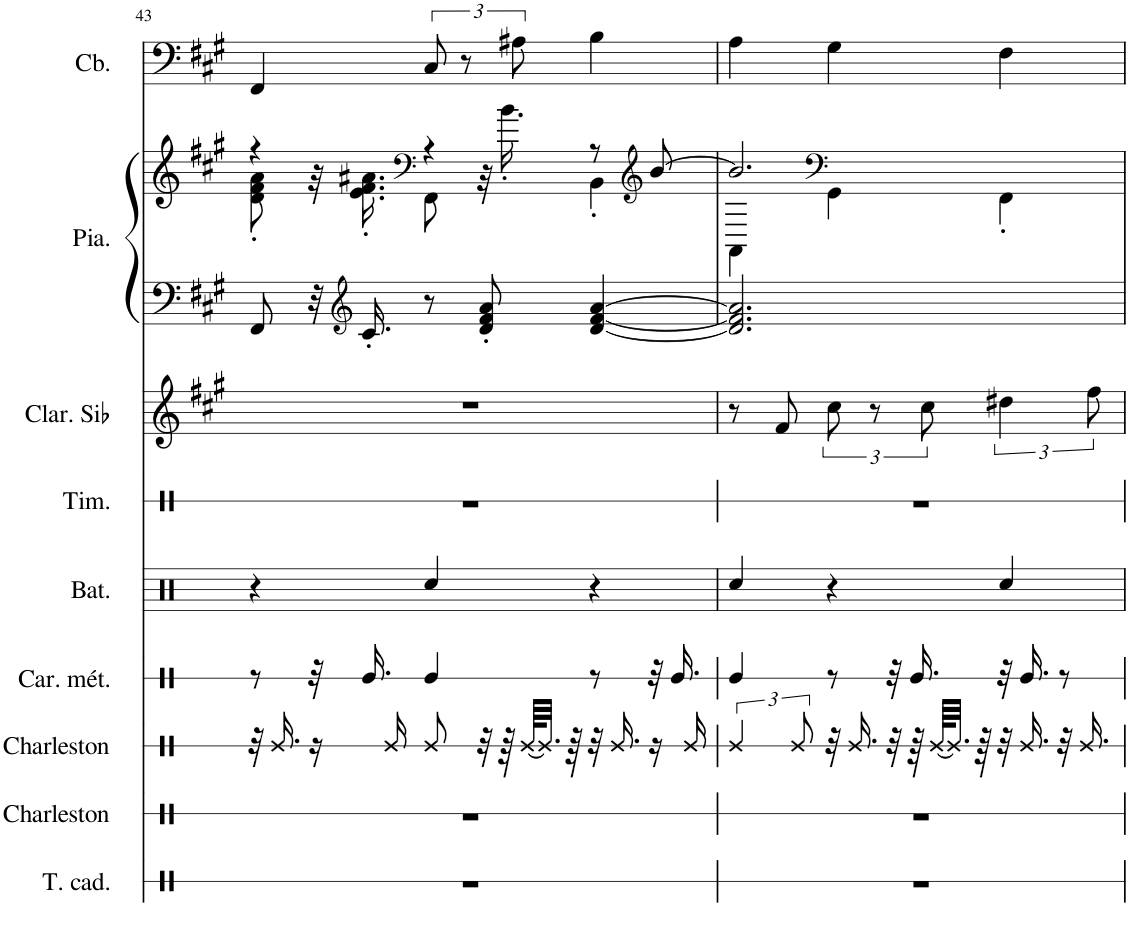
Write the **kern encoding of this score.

**kern	**kern	**kern	**kern	**kern	**kern	**kern	**kern	**kern	**kern
*part9	*part8	*part7	*part6	*part5	*part4	*part3	*part2	*part2	*part1
*staff10	*staff9	*staff8	*staff7	*staff6	*staff5	*staff4	*staff3	*staff2	*staff1
*I"Tambour sur cadre, TOMS	*I"Charleston, OPEN HIHAT	*I"Charleston, CLOSED H.H	*I"Carillon en métal, PERCUSSION	*I"Batterie, SNARE DRUM	*I"Timbre, BASS DRUM	*I"Clarinette en Sib	*I"Piano, A.PIANO 1	*	*I"Contrebasse, ACOU BASS
*I'T. cad.	*I'Charleston	*I'Charleston	*I'Car. mét.	*I'Bat.	*I'Tim.	*I'Clar. Sib	*I'Pia.	*	*I'Cb.
!!LO:PB:g=z
*clefX	*clefX	*clefX	*clefX	*clefX	*clefX	*clefG2	*clefF4	*clefG2	*clefF4
*	*	*	*	*	*	*Trd1c2	*	*	*Trd7c12
*k[]	*k[]	*k[]	*k[]	*k[]	*k[]	*k[f#c#g#]	*k[f#c#g#]	*k[f#c#g#]	*k[f#c#g#]
*M3/4	*M3/4	*M3/4	*M3/4	*M3/4	*M3/4	*M3/4	*M3/4	*M3/4	*M3/4
=43	=43	=43	=43	=43	=43	=43	=43	=43	=43
*	*	*	*	*	*	*	*	*^	*
2.r	2.r	32r	8r	4r	2.r	2.r	8FF#/	4r	8d\' 8f#\' 8a\'	4FF#/
.	.	16.Re/	.	.	.	.	.	.	.	.
.	.	16r	32r	.	.	.	32r	.	32r	.
*	*	*	*	*	*	*	*clefG2	*	*	*
.	.	.	16.Re/	.	.	.	16.c#'/	.	16.e\' 16.f#\' 16.a#X\'	.
.	.	16Re/	.	.	.	.	.	.	.	.
*	*	*	*	*	*	*	*	*clefF4	*	*
.	.	8Re/	4Re/	4Rcc/	.	.	8r	4r	8FF#\	12C#/
.	.	.	.	.	.	.	.	.	.	12r
.	.	32r	.	.	.	.	8d/' 8f#/' 8a/'	.	32r	.
.	.	64r	.	.	.	.	.	.	16.b'\	.
.	.	.	.	.	.	.	.	.	.	12A#X\
.	.	[64Re/KLLL	.	.	.	.	.	.	.	.
.	.	32.Re/JJJ]	.	.	.	.	.	.	.	.
.	.	64r	.	.	.	.	.	.	.	.
.	.	32r	8r	4r	.	.	[4d/ [4f#/ [4a/	8r	4BB'\	4B\
.	.	16.Re/	.	.	.	.	.	.	.	.
*	*	*	*	*	*	*	*	*clefG2	*	*
.	.	16r	32r	.	.	.	.	[8b/	.	.
.	.	.	16.Re/	.	.	.	.	.	.	.
.	.	16Re/	.	.	.	.	.	.	.	.
=44	=44	=44	=44	=44	=44	=44	=44	=44	=44	=44
2.r	2.r	6Re/	4Re/	4Rcc/	2.r	8r	2.d/] 2.f#/] 2.a/]	2.b/]	4AA\	4A\
.	.	.	.	.	.	8f#/	.	.	.	.
.	.	12Re/	.	.	.	.	.	.	.	.
*	*	*	*	*	*	*	*	*clefF4	*	*
.	.	32r	8r	4r	.	12cc#\	.	.	4GG#\	4G#\
.	.	16.Re/	.	.	.	.	.	.	.	.
.	.	.	.	.	.	12r	.	.	.	.
.	.	32r	32r	.	.	.	.	.	.	.
.	.	64r	16.Re/	.	.	.	.	.	.	.
.	.	.	.	.	.	12cc#\	.	.	.	.
.	.	[64Re/KLLL	.	.	.	.	.	.	.	.
.	.	32.Re/JJJ]	.	.	.	.	.	.	.	.
.	.	64r	.	.	.	.	.	.	.	.
.	.	32r	32r	4Rcc/	.	6dd#X\	.	.	4FF#'\	4F#\
.	.	16.Re/	16.Re/	.	.	.	.	.	.	.
.	.	32r	8r	.	.	.	.	.	.	.
.	.	16.Re/	.	.	.	.	.	.	.	.
.	.	.	.	.	.	12ff#\	.	.	.	.
*	*	*	*	*	*	*	*	*v	*v	*
=	=	=	=	=	=	=	=	=	=
*-	*-	*-	*-	*-	*-	*-	*-	*-	*-
